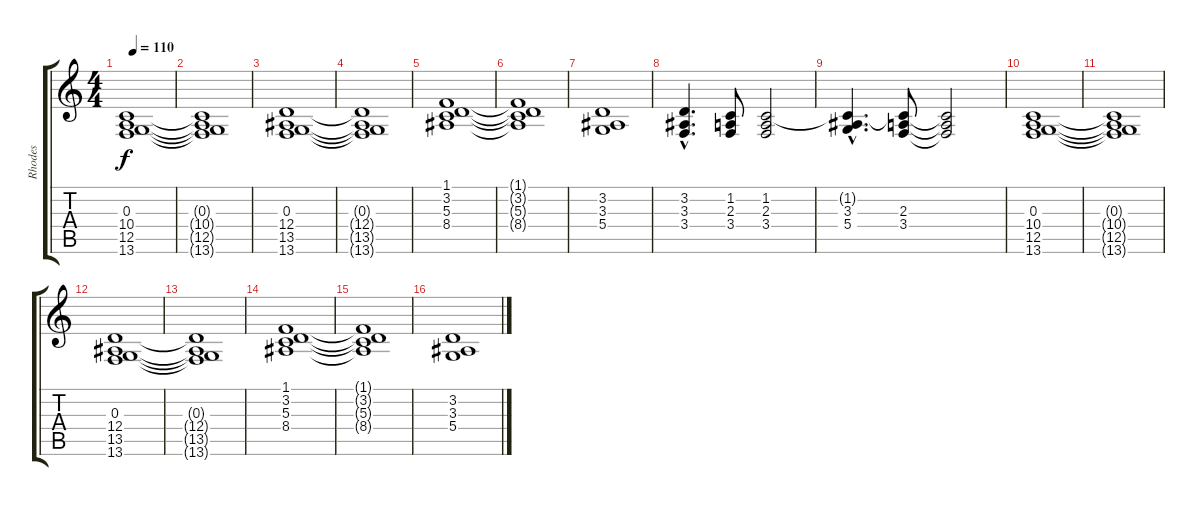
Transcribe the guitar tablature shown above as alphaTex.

\track ("Rhodes" "Rhodes") {instrument electricpiano2}
\staff {score tabs}
\tuning (E4 B3 G3 D3 A2 E2) {hide}
\ts (4 4)
\tempo 110
\clef g2
\ks c
(0.3 10.4 12.5 13.6).1{dy f} |
(0.3{t} 10.4{t} 12.5{t} 13.6{t}).1 |
(0.3 12.4 13.5 13.6).1 |
(0.3{t} 12.4{t} 13.5{t} 13.6{t}).1 |
(1.1 3.2 5.3 8.4).1 |
(1.1{t} 3.2{t} 5.3{t} 8.4{t}).1 |
(3.2 3.3 5.4).1 |
(3.2{hac} 3.3{hac} 3.4{hac}).4{d} (1.2 2.3 3.4).8 (1.2 2.3 3.4).2 |
(1.2{hac t} 3.3{hac} 5.4{hac}).4{d} (1.2{t} 2.3 3.4).8 (1.2{t} 2.3{t} 3.4{t}).2 |
(0.3 10.4 12.5 13.6).1 |
(0.3{t} 10.4{t} 12.5{t} 13.6{t}).1 |
(0.3 12.4 13.5 13.6).1 |
(0.3{t} 12.4{t} 13.5{t} 13.6{t}).1 |
(1.1 3.2 5.3 8.4).1 |
(1.1{t} 3.2{t} 5.3{t} 8.4{t}).1 |
(3.2 3.3 5.4).1
